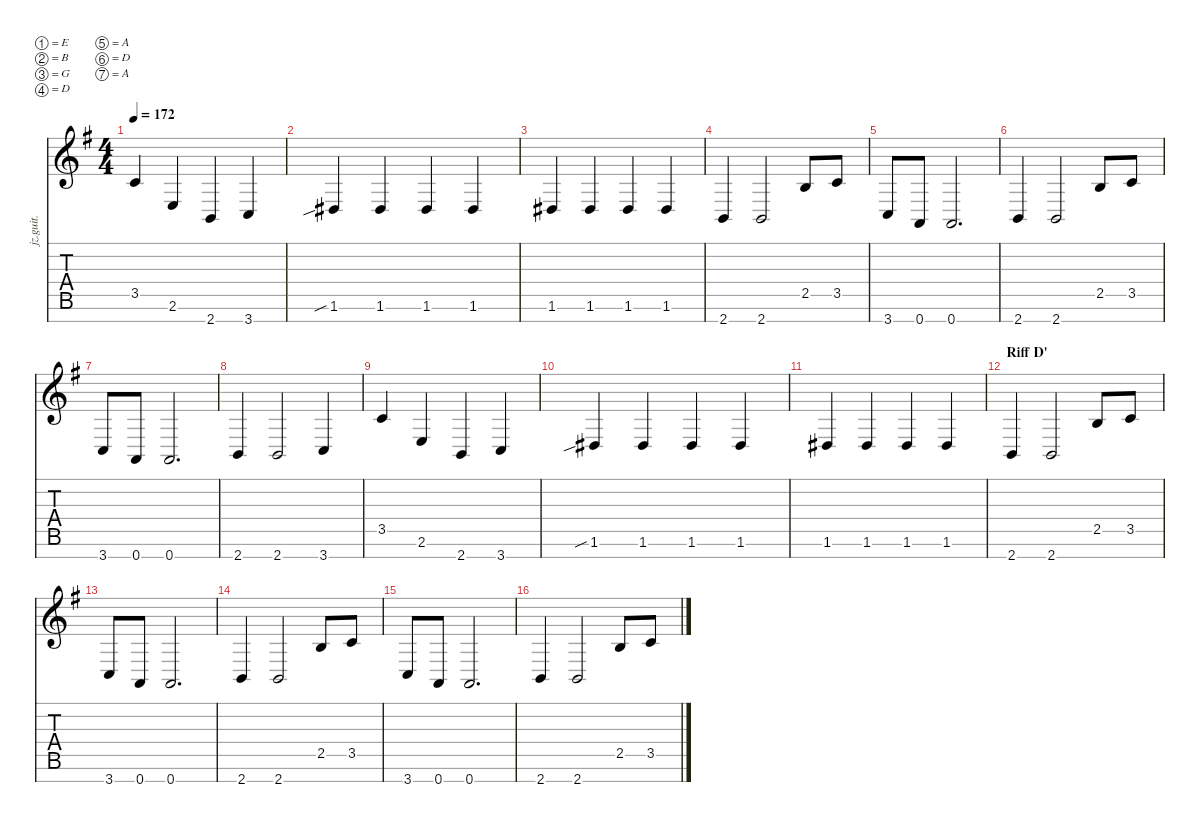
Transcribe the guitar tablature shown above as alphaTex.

\defaultSystemsLayout 4
\hideDynamics
\bracketExtendMode nobrackets
\otherSystemsTrackNameOrientation horizontal
\track ("Die" "jz.guit.") {instrument distortionguitar}
\staff {score tabs}
\tuning (E4 B3 G3 D3 A2 D2 A1)
\ts (4 4)
\tempo 172
\clef g2
\ks eminor
3.5{acc forcenatural}.4{dy mf beam Up} 2.6{acc forcenatural}.4{beam Up} 2.7{acc forcenatural}.4{beam Up} 3.7{acc forcenatural}.4{beam Up} |
1.6{sib acc #}.4{beam Up} 1.6{acc #}.4{beam Up} 1.6{acc #}.4{beam Up} 1.6{acc #}.4{beam Up} |
1.6{acc #}.4{beam Up} 1.6{acc #}.4{beam Up} 1.6{acc #}.4{beam Up} 1.6{acc #}.4{beam Up} |
2.7{acc forcenatural}.4{beam Up} 2.7{acc forcenatural}.2{beam Up} 2.5{acc forcenatural}.8{beam Up} 3.5{acc forcenatural}.8{beam Up} |
3.7{acc forcenatural}.8{beam Up} 0.7{acc forcenatural}.8{beam Up} 0.7{acc forcenatural}.2{d beam Up} |
2.7{acc forcenatural}.4{beam Up} 2.7{acc forcenatural}.2{beam Up} 2.5{acc forcenatural}.8{beam Up} 3.5{acc forcenatural}.8{beam Up} |
3.7{acc forcenatural}.8{beam Up} 0.7{acc forcenatural}.8{beam Up} 0.7{acc forcenatural}.2{d beam Up} |
2.7{acc forcenatural}.4{beam Up} 2.7{acc forcenatural}.2{beam Up} 3.7{acc forcenatural}.4{beam Up} |
3.5{acc forcenatural}.4{beam Up} 2.6{acc forcenatural}.4{beam Up} 2.7{acc forcenatural}.4{beam Up} 3.7{acc forcenatural}.4{beam Up} |
1.6{sib acc #}.4{beam Up} 1.6{acc #}.4{beam Up} 1.6{acc #}.4{beam Up} 1.6{acc #}.4{beam Up} |
1.6{acc #}.4{beam Up} 1.6{acc #}.4{beam Up} 1.6{acc #}.4{beam Up} 1.6{acc #}.4{beam Up} |
\section ("" "Riff D'")
2.7{acc forcenatural}.4{beam Up} 2.7{acc forcenatural}.2{beam Up} 2.5{acc forcenatural}.8{beam Up} 3.5{acc forcenatural}.8{beam Up} |
3.7{acc forcenatural}.8{beam Up} 0.7{acc forcenatural}.8{beam Up} 0.7{acc forcenatural}.2{d beam Up} |
2.7{acc forcenatural}.4{beam Up} 2.7{acc forcenatural}.2{beam Up} 2.5{acc forcenatural}.8{beam Up} 3.5{acc forcenatural}.8{beam Up} |
3.7{acc forcenatural}.8{beam Up} 0.7{acc forcenatural}.8{beam Up} 0.7{acc forcenatural}.2{d beam Up} |
2.7{acc forcenatural}.4{beam Up} 2.7{acc forcenatural}.2{beam Up} 2.5{acc forcenatural}.8{beam Up} 3.5{acc forcenatural}.8{beam Up}
